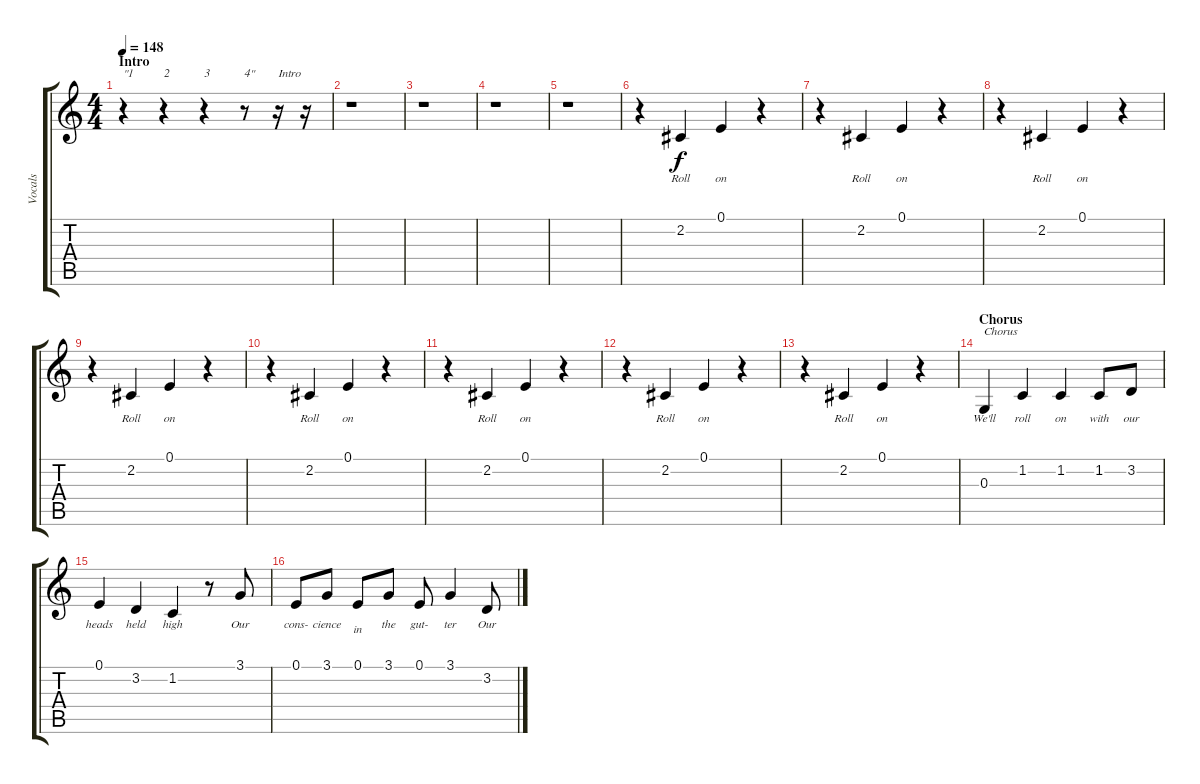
\track ("Vocals" "Vocals") {instrument tenorsax}
\staff {score tabs}
\tuning (E4 B3 G3 D3 A2 E2) {hide}
\ts (4 4)
\section ("" "Intro")
\tempo 148
\clef g2
\ks c
r.4{txt "\"1" dy f instrument tenorsax} r.4{txt "2"} r.4{txt "3"} r.8{txt "4\""} r.16{txt "Intro"} r.16 |
r.1 |
r.1 |
r.1 |
r.1 |
r.4 2.2.4{lyrics (0 "Roll") lyrics (1 "") lyrics (2 "") lyrics (3 "") lyrics (4 "")} 0.1.4{lyrics (0 "on") lyrics (1 "") lyrics (2 "") lyrics (3 "") lyrics (4 "")} r.4 |
r.4 2.2.4{lyrics (0 "Roll") lyrics (1 "") lyrics (2 "") lyrics (3 "") lyrics (4 "")} 0.1.4{lyrics (0 "on") lyrics (1 "") lyrics (2 "") lyrics (3 "") lyrics (4 "")} r.4 |
r.4 2.2.4{lyrics (0 "Roll") lyrics (1 "") lyrics (2 "") lyrics (3 "") lyrics (4 "")} 0.1.4{lyrics (0 "on") lyrics (1 "") lyrics (2 "") lyrics (3 "") lyrics (4 "")} r.4 |
r.4 2.2.4{lyrics (0 "Roll") lyrics (1 "") lyrics (2 "") lyrics (3 "") lyrics (4 "")} 0.1.4{lyrics (0 "on") lyrics (1 "") lyrics (2 "") lyrics (3 "") lyrics (4 "")} r.4 |
r.4 2.2.4{lyrics (0 "Roll") lyrics (1 "") lyrics (2 "") lyrics (3 "") lyrics (4 "")} 0.1.4{lyrics (0 "on") lyrics (1 "") lyrics (2 "") lyrics (3 "") lyrics (4 "")} r.4 |
r.4 2.2.4{lyrics (0 "Roll") lyrics (1 "") lyrics (2 "") lyrics (3 "") lyrics (4 "")} 0.1.4{lyrics (0 "on") lyrics (1 "") lyrics (2 "") lyrics (3 "") lyrics (4 "")} r.4 |
r.4 2.2.4{lyrics (0 "Roll") lyrics (1 "") lyrics (2 "") lyrics (3 "") lyrics (4 "")} 0.1.4{lyrics (0 "on") lyrics (1 "") lyrics (2 "") lyrics (3 "") lyrics (4 "")} r.4 |
r.4 2.2.4{lyrics (0 "Roll") lyrics (1 "") lyrics (2 "") lyrics (3 "") lyrics (4 "")} 0.1.4{lyrics (0 "on") lyrics (1 "") lyrics (2 "") lyrics (3 "") lyrics (4 "")} r.4 |
\section ("" "Chorus")
0.3.4{txt "Chorus" lyrics (0 "We'll") lyrics (1 "") lyrics (2 "") lyrics (3 "") lyrics (4 "")} 1.2.4{lyrics (0 "roll") lyrics (1 "") lyrics (2 "") lyrics (3 "") lyrics (4 "")} 1.2.4{lyrics (0 "on") lyrics (1 "") lyrics (2 "") lyrics (3 "") lyrics (4 "")} 1.2.8{lyrics (0 "with") lyrics (1 "") lyrics (2 "") lyrics (3 "") lyrics (4 "")} 3.2.8{lyrics (0 "our") lyrics (1 "") lyrics (2 "") lyrics (3 "") lyrics (4 "")} |
0.1.4{lyrics (0 "heads") lyrics (1 "") lyrics (2 "") lyrics (3 "") lyrics (4 "")} 3.2.4{lyrics (0 "held") lyrics (1 "") lyrics (2 "") lyrics (3 "") lyrics (4 "")} 1.2.4{lyrics (0 "high") lyrics (1 "") lyrics (2 "") lyrics (3 "") lyrics (4 "")} r.8 3.1.8{lyrics (0 "Our") lyrics (1 "") lyrics (2 "") lyrics (3 "") lyrics (4 "")} |
0.1.8{lyrics (0 "cons-") lyrics (1 "") lyrics (2 "") lyrics (3 "") lyrics (4 "")} 3.1.8{lyrics (0 "cience") lyrics (1 "") lyrics (2 "") lyrics (3 "") lyrics (4 "")} 0.1.8{lyrics (0 "") lyrics (1 "in") lyrics (2 "") lyrics (3 "") lyrics (4 "")} 3.1.8{lyrics (0 "the") lyrics (1 "") lyrics (2 "") lyrics (3 "") lyrics (4 "")} 0.1.8{lyrics (0 "gut-") lyrics (1 "") lyrics (2 "") lyrics (3 "") lyrics (4 "")} 3.1.4{lyrics (0 "ter") lyrics (1 "") lyrics (2 "") lyrics (3 "") lyrics (4 "")} 3.2.8{lyrics (0 "Our") lyrics (1 "") lyrics (2 "") lyrics (3 "") lyrics (4 "")}
